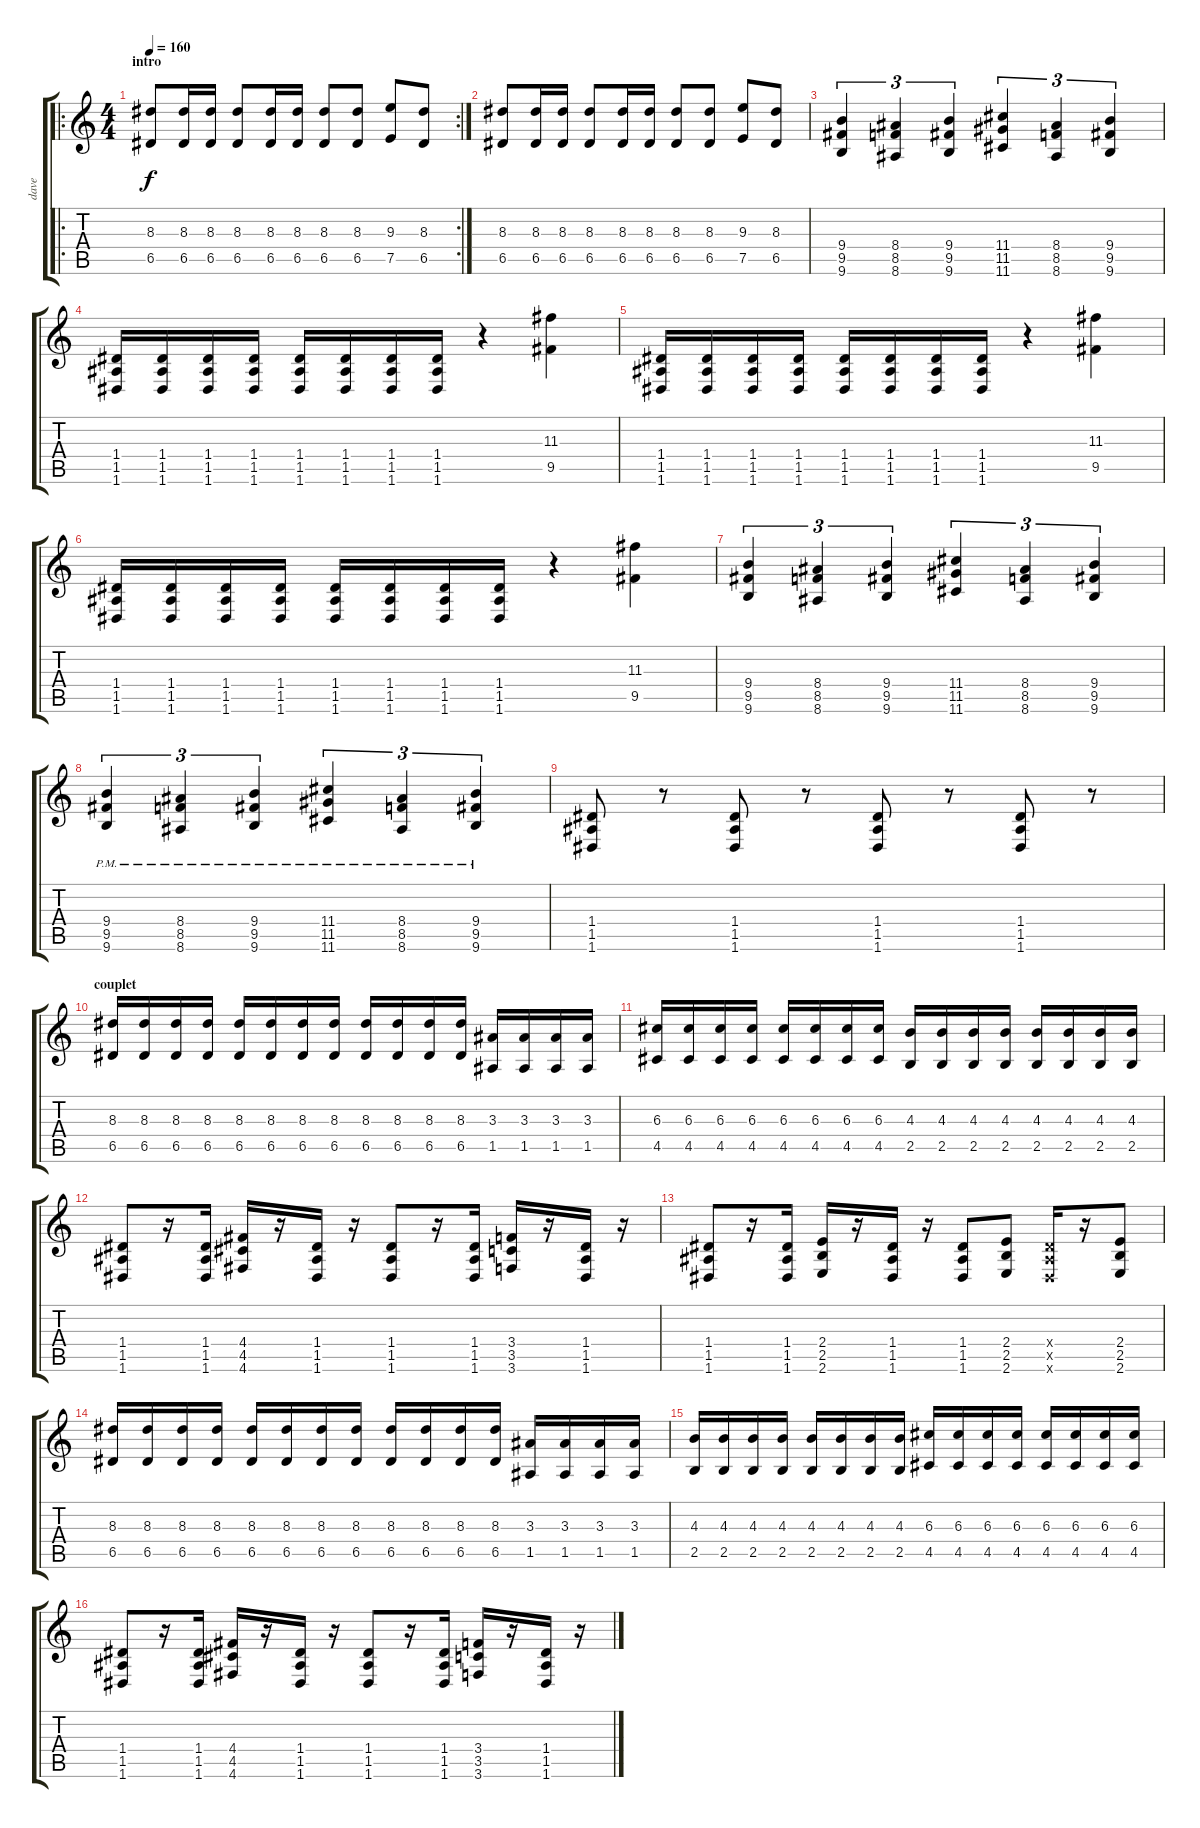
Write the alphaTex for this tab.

\track ("dave" "dave") {instrument distortionguitar}
\staff {score tabs}
\tuning (E4 B3 G3 D3 A2 D2) {hide}
\ro
\rc 2
\ts (4 4)
\section ("" "intro")
\tempo 160
\clef g2
\ks c
(8.3 6.5).8{dy f instrument distortionguitar} (8.3 6.5).16 (8.3 6.5).16 (8.3 6.5).8 (8.3 6.5).16 (8.3 6.5).16 (8.3 6.5).8 (8.3 6.5).8 (9.3 7.5).8 (8.3 6.5).8 |
(8.3 6.5).8 (8.3 6.5).16 (8.3 6.5).16 (8.3 6.5).8 (8.3 6.5).16 (8.3 6.5).16 (8.3 6.5).8 (8.3 6.5).8 (9.3 7.5).8 (8.3 6.5).8 |
(9.4 9.5 9.6).4{tu (3 2)} (8.4 8.5 8.6).4{tu (3 2)} (9.4 9.5 9.6).4{tu (3 2)} (11.4 11.5 11.6).4{tu (3 2)} (8.4 8.5 8.6).4{tu (3 2)} (9.4 9.5 9.6).4{tu (3 2)} |
(1.4 1.5 1.6).16 (1.4 1.5 1.6).16 (1.4 1.5 1.6).16 (1.4 1.5 1.6).16 (1.4 1.5 1.6).16 (1.4 1.5 1.6).16 (1.4 1.5 1.6).16 (1.4 1.5 1.6).16 r.4 (11.3 9.5).4 |
(1.4 1.5 1.6).16 (1.4 1.5 1.6).16 (1.4 1.5 1.6).16 (1.4 1.5 1.6).16 (1.4 1.5 1.6).16 (1.4 1.5 1.6).16 (1.4 1.5 1.6).16 (1.4 1.5 1.6).16 r.4 (11.3 9.5).4 |
(1.4 1.5 1.6).16 (1.4 1.5 1.6).16 (1.4 1.5 1.6).16 (1.4 1.5 1.6).16 (1.4 1.5 1.6).16 (1.4 1.5 1.6).16 (1.4 1.5 1.6).16 (1.4 1.5 1.6).16 r.4 (11.3 9.5).4 |
(9.4 9.5 9.6).4{tu (3 2)} (8.4 8.5 8.6).4{tu (3 2)} (9.4 9.5 9.6).4{tu (3 2)} (11.4 11.5 11.6).4{tu (3 2)} (8.4 8.5 8.6).4{tu (3 2)} (9.4 9.5 9.6).4{tu (3 2)} |
(9.4{pm} 9.5{pm} 9.6{pm}).4{tu (3 2)} (8.4{pm} 8.5{pm} 8.6{pm}).4{tu (3 2)} (9.4{pm} 9.5{pm} 9.6{pm}).4{tu (3 2)} (11.4{pm} 11.5{pm} 11.6{pm}).4{tu (3 2)} (8.4{pm} 8.5{pm} 8.6{pm}).4{tu (3 2)} (9.4{pm} 9.5{pm} 9.6{pm}).4{tu (3 2)} |
(1.4 1.5 1.6).8 r.8 (1.4 1.5 1.6).8 r.8 (1.4 1.5 1.6).8 r.8 (1.4 1.5 1.6).8 r.8 |
\section ("" "couplet")
(8.3 6.5).16 (8.3 6.5).16 (8.3 6.5).16 (8.3 6.5).16 (8.3 6.5).16 (8.3 6.5).16 (8.3 6.5).16 (8.3 6.5).16 (8.3 6.5).16 (8.3 6.5).16 (8.3 6.5).16 (8.3 6.5).16 (3.3 1.5).16 (3.3 1.5).16 (3.3 1.5).16 (3.3 1.5).16 |
(6.3 4.5).16 (6.3 4.5).16 (6.3 4.5).16 (6.3 4.5).16 (6.3 4.5).16 (6.3 4.5).16 (6.3 4.5).16 (6.3 4.5).16 (4.3 2.5).16 (4.3 2.5).16 (4.3 2.5).16 (4.3 2.5).16 (4.3 2.5).16 (4.3 2.5).16 (4.3 2.5).16 (4.3 2.5).16 |
(1.4 1.5 1.6).8 r.16 (1.4 1.5 1.6).16 (4.4 4.5 4.6).16 r.16 (1.4 1.5 1.6).16 r.16 (1.4 1.5 1.6).8 r.16 (1.4 1.5 1.6).16 (3.4 3.5 3.6).16 r.16 (1.4 1.5 1.6).16 r.16 |
(1.4 1.5 1.6).8 r.16 (1.4 1.5 1.6).16 (2.4 2.5 2.6).16 r.16 (1.4 1.5 1.6).16 r.16 (1.4 1.5 1.6).8 (2.4 2.5 2.6).8 (1.4{x} 1.5{x} 1.6{x}).16 r.16 (2.4 2.5 2.6).8 |
(8.3 6.5).16 (8.3 6.5).16 (8.3 6.5).16 (8.3 6.5).16 (8.3 6.5).16 (8.3 6.5).16 (8.3 6.5).16 (8.3 6.5).16 (8.3 6.5).16 (8.3 6.5).16 (8.3 6.5).16 (8.3 6.5).16 (3.3 1.5).16 (3.3 1.5).16 (3.3 1.5).16 (3.3 1.5).16 |
(4.3 2.5).16 (4.3 2.5).16 (4.3 2.5).16 (4.3 2.5).16 (4.3 2.5).16 (4.3 2.5).16 (4.3 2.5).16 (4.3 2.5).16 (6.3 4.5).16 (6.3 4.5).16 (6.3 4.5).16 (6.3 4.5).16 (6.3 4.5).16 (6.3 4.5).16 (6.3 4.5).16 (6.3 4.5).16 |
(1.4 1.5 1.6).8 r.16 (1.4 1.5 1.6).16 (4.4 4.5 4.6).16 r.16 (1.4 1.5 1.6).16 r.16 (1.4 1.5 1.6).8 r.16 (1.4 1.5 1.6).16 (3.4 3.5 3.6).16 r.16 (1.4 1.5 1.6).16 r.16
